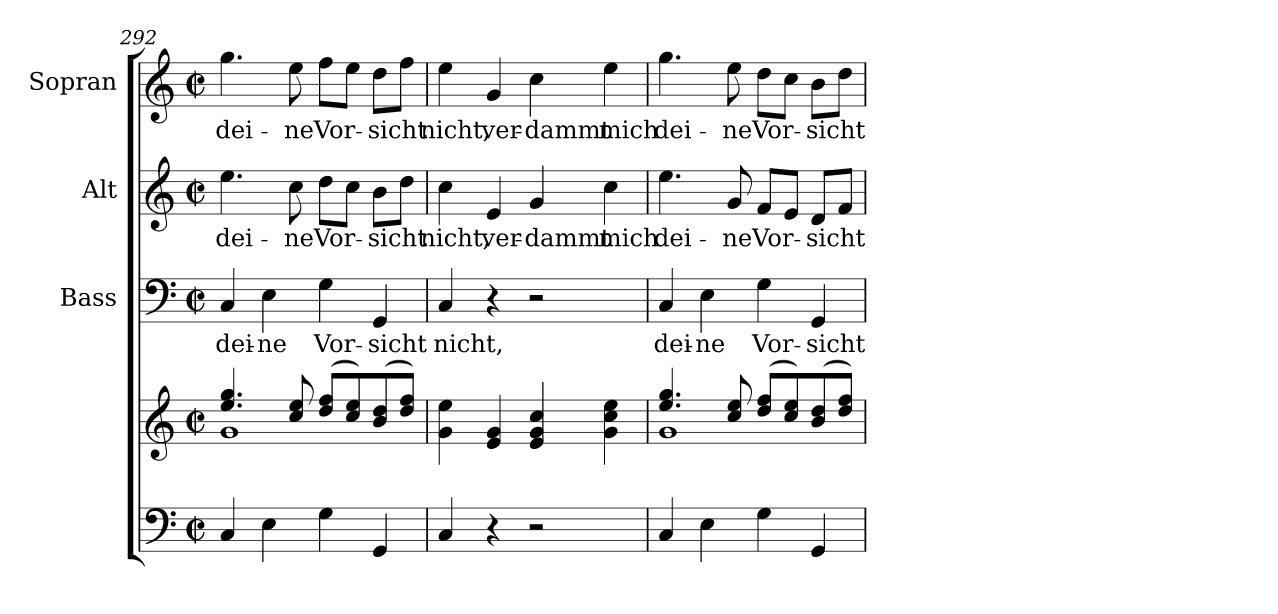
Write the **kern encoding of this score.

**kern	**kern	**kern	**text	**kern	**text	**kern	**text
*part4	*part4	*part3	*part3	*part2	*part2	*part1	*part1
*staff5	*staff4	*staff3	*staff3	*staff2	*staff2	*staff1	*staff1
*	*	*I"Bass	*	*I"Alt	*	*I"Sopran	*
*	*	*I'B.	*	*I'A.	*	*I'S.	*
!!LO:LB:g=z
*clefF4	*clefG2	*clefF4	*	*clefG2	*	*clefG2	*
*k[]	*k[]	*k[]	*	*k[]	*	*k[]	*
*C:	*C:	*C:	*	*C:	*	*C:	*
*M2/2	*M2/2	*M2/2	*	*M2/2	*	*M2/2	*
*met(c|)	*met(c|)	*met(c|)	*	*met(c|)	*	*met(c|)	*
=292	=292	=292	=292	=292	=292	=292	=292
*	*^	*	*	*	*	*	*
!	!	!	!	!LO:LY:b	!	!LO:LY:b	!	!LO:LY:b
4C/	4.ee/ 4.gg/	1g	4C/	dei-	4.ee\	dei-	4.gg\	dei-
!	!	!	!	!LO:LY:b	!	!	!	!
4E\	.	.	4E\	-ne	.	.	.	.
!	!	!	!	!	!	!LO:LY:b	!	!LO:LY:b
.	8cc/ 8ee/	.	.	.	8cc\	-ne	8ee\	-ne
!	!	!	!	!LO:LY:b	!	!LO:LY:b	!	!LO:LY:b
4G\	(>8dd/ 8ff/L	.	4G\	Vor-	8dd\L	Vor-	8ff\L	Vor-
.	8cc/ 8ee/)	.	.	.	8cc\J	.	8ee\J	.
!	!	!	!	!LO:LY:b	!	!LO:LY:b	!	!LO:LY:b
4GG/	(>8b/ 8dd/	.	4GG/	-sicht	8b\L	-sicht	8dd\L	-sicht
.	8dd/ 8ff/J)	.	.	.	8dd\J	.	8ff\J	.
*	*v	*v	*	*	*	*	*	*
=293	=293	=293	=293	=293	=293	=293	=293
!	!	!	!LO:LY:b	!	!LO:LY:b	!	!LO:LY:b
4C/	4g\ 4ee\	4C/	nicht,	4cc\	nicht,	4ee\	nicht,
!	!	!	!	!	!LO:LY:b	!	!LO:LY:b
4r	4e/ 4g/	4r	.	4e/	ver-	4g/	ver-
!	!	!	!	!	!LO:LY:b	!	!LO:LY:b
2r	4e/ 4g/ 4cc/	2r	.	4g/	-dammt	4cc\	-dammt
!	!	!	!	!	!LO:LY:b	!	!LO:LY:b
.	4g\ 4cc\ 4ee\	.	.	4cc\	mich	4ee\	mich
=294	=294	=294	=294	=294	=294	=294	=294
*	*^	*	*	*	*	*	*
!	!	!	!	!LO:LY:b	!	!LO:LY:b	!	!LO:LY:b
4C/	4.ee/ 4.gg/	1g	4C/	dei-	4.ee\	dei-	4.gg\	dei-
!	!	!	!	!LO:LY:b	!	!	!	!
4E\	.	.	4E\	-ne	.	.	.	.
!	!	!	!	!	!	!LO:LY:b	!	!LO:LY:b
.	8cc/ 8ee/	.	.	.	8g/	-ne	8ee\	-ne
!	!	!	!	!LO:LY:b	!	!LO:LY:b	!	!LO:LY:b
4G\	(>8dd/ 8ff/L	.	4G\	Vor-	8f/L	Vor-	8dd\L	Vor-
.	8cc/ 8ee/)	.	.	.	8e/J	.	8cc\J	.
!	!	!	!	!LO:LY:b	!	!LO:LY:b	!	!LO:LY:b
4GG/	(>8b/ 8dd/	.	4GG/	-sicht	8d/L	-sicht	8b\L	-sicht
.	8dd/ 8ff/J)	.	.	.	8f/J	.	8dd\J	.
*	*v	*v	*	*	*	*	*	*
=	=	=	=	=	=	=	=
*-	*-	*-	*-	*-	*-	*-	*-
